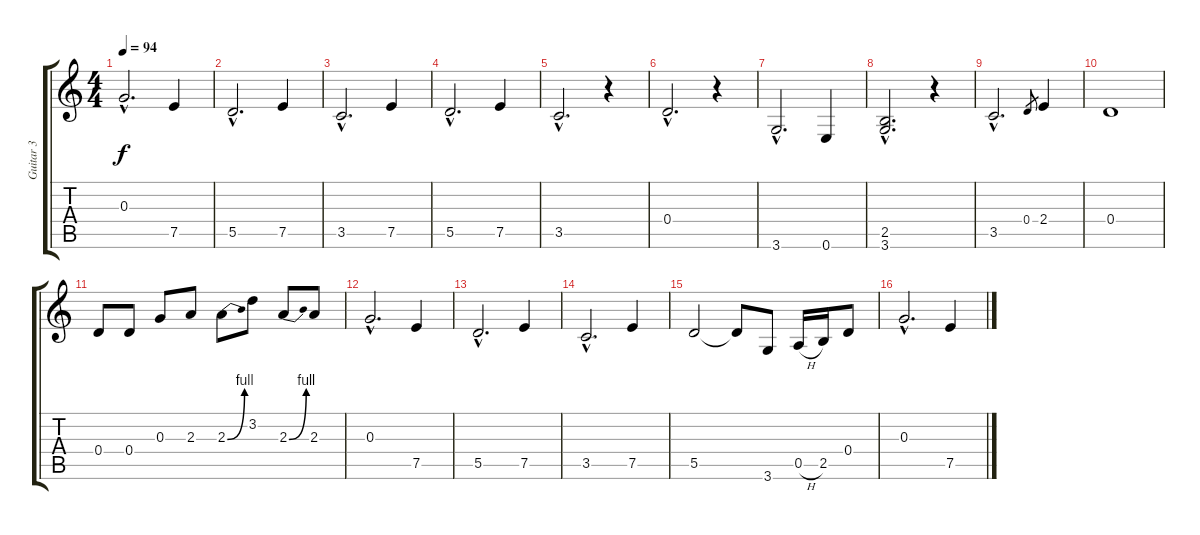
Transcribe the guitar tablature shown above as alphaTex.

\track ("Guitar 3" "Guitar 3") {instrument electricguitarclean}
\staff {score tabs}
\tuning (E4 B3 G3 D3 A2 E2) {hide}
\ts (4 4)
\tempo 94
\clef g2
\ks c
0.3{hac}.2{d dy f} 7.5.4 |
5.5{hac}.2{d} 7.5.4 |
3.5{hac}.2{d} 7.5.4 |
5.5{hac}.2{d} 7.5.4 |
3.5{hac}.2{d} r.4 |
0.4{hac}.2{d} r.4 |
3.6{hac}.2{d} 0.6.4 |
(2.5{hac} 3.6{hac}).2{d} r.4 |
3.5{hac}.2{d} 0.4.8{gr} 2.4.4 |
0.4.1 |
0.4.8 0.4.8 0.3.8 2.3.8 2.3{be (bend 0 0 60 4)}.8 3.2.8 2.3{be (bend 0 0 60 4)}.8 2.3.8 |
0.3{hac}.2{d} 7.5.4 |
5.5{hac}.2{d} 7.5.4 |
3.5{hac}.2{d} 7.5.4 |
5.5.2 5.5{t}.8 3.6.8 0.5{h}.16 2.5.16 0.4.8 |
0.3{hac}.2{d} 7.5.4
